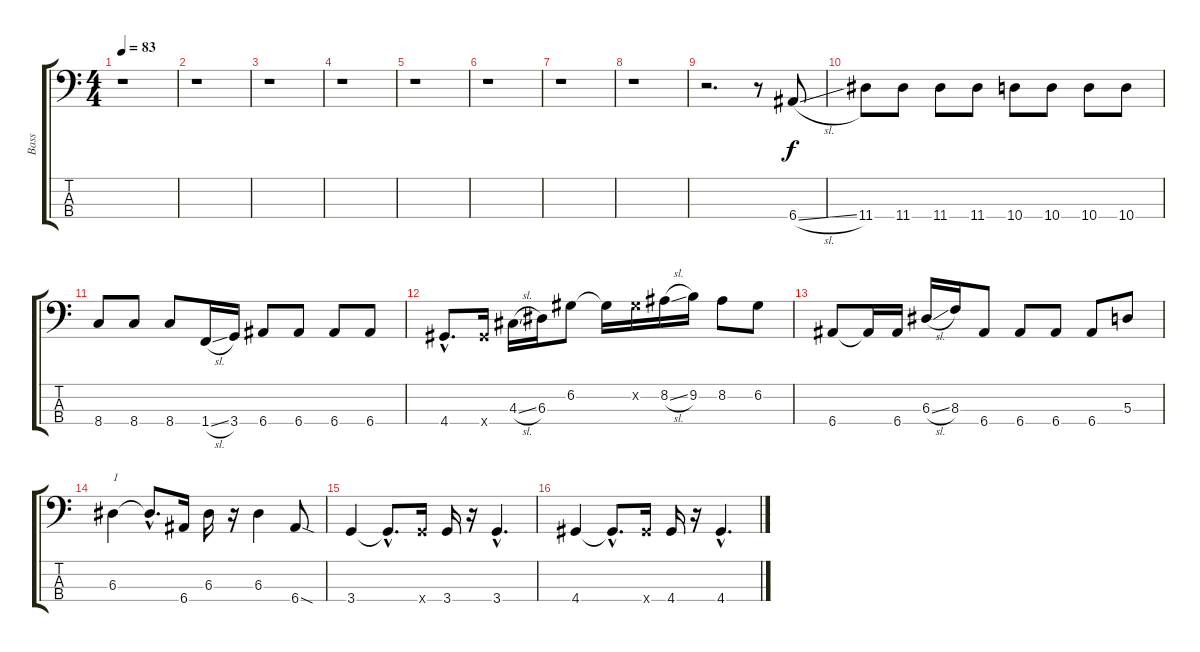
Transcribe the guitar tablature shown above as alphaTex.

\track ("Bass" "Bass") {instrument electricbassfinger}
\staff {score tabs}
\tuning (G2 D2 A1 E1) {hide}
\ts (4 4)
\tempo 83
\clef f4
\ks c
r.1{dy f instrument electricbassfinger} |
r.1 |
r.1 |
r.1 |
r.1 |
r.1 |
r.1 |
r.1 |
r.2{d} r.8 6.4{sl}.8 |
11.4.8 11.4.8 11.4.8 11.4.8 10.4.8 10.4.8 10.4.8 10.4.8 |
8.4.8 8.4.8 8.4.8 1.4{sl}.16 3.4.16 6.4.8 6.4.8 6.4.8 6.4.8 |
4.4{hac}.8{d} 4.4{x}.16 4.3{sl}.16 6.3.16 6.2.8 6.2{t}.16 6.2{x}.16 8.2{sl}.16 9.2.16 8.2.8 6.2.8 |
6.4.8 6.4{t}.16 6.4.16 6.3{sl}.16 8.3.16 6.4.8 6.4.8 6.4.8 6.4.8 5.3.8 |
6.3.4{txt "1"} 6.3{hac t}.8{d} 6.4.16 6.3.16 r.16 6.3.4 6.4{sod}.8 |
3.4.4 3.4{hac t}.8{d} 3.4{x}.16 3.4.16 r.16 3.4{hac}.4{d} |
4.4.4 4.4{hac t}.8{d} 4.4{x}.16 4.4.16 r.16 4.4{hac}.4{d}
